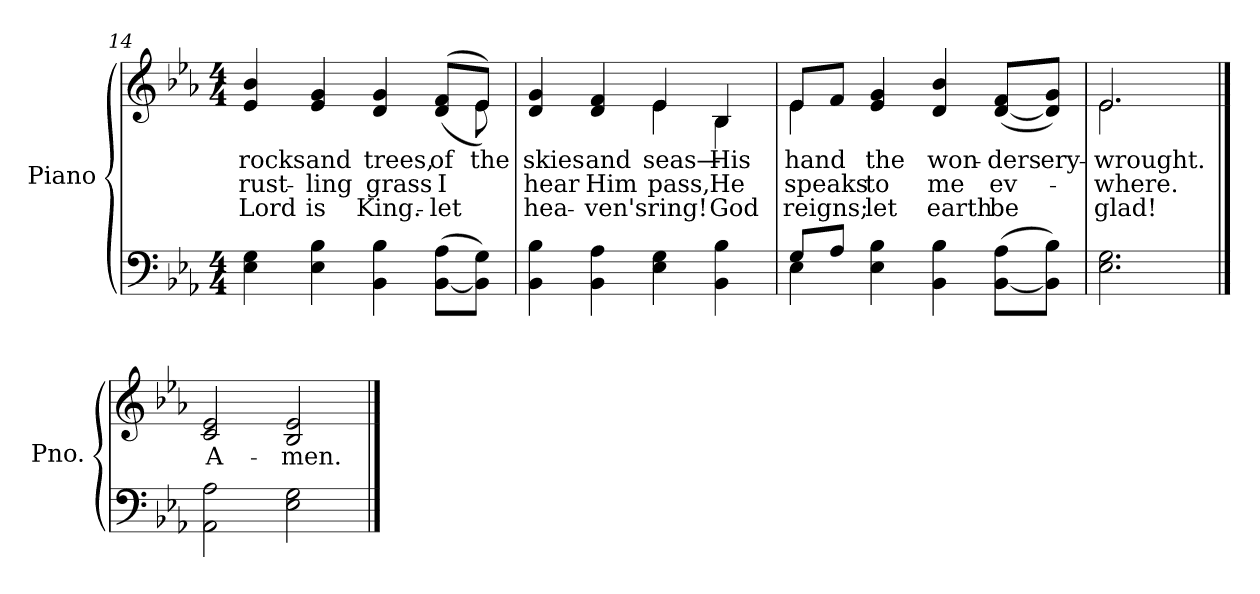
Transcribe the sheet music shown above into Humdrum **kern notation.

**kern	**kern	**text	**text	**text
*part2	*part1	*part1	*part1	*part1
*staff2	*staff1	*staff1	*staff1	*staff1
*I"Piano	*I"Piano	*	*	*
*I'Pno.	*I'Pno.	*	*	*
!!LO:LB:g=z
*clefF4	*clefG2	*	*	*
*k[b-e-a-]	*k[b-e-a-]	*	*	*
*E-:	*E-:	*	*	*
*M4/4	*M4/4	*	*	*
=14	=14	=14	=14	=14
!	!	!LO:LY:b:color=#000000	!LO:LY:b:color=#000000	!LO:LY:b:color=#000000
*	*^	*	*	*
4E-i\ 4Gi	4e-i/ 4b-i	2..ryy	rocks	rust-	Lord
!	!	!	!LO:LY:b:color=#000000	!LO:LY:b:color=#000000	!LO:LY:b:color=#000000
4E-i\ 4B-i	4e-i/ 4gi	.	and	-ling	is
!	!	!	!LO:LY:b:color=#000000	!LO:LY:b:color=#000000	!LO:LY:b:color=#000000
4BB-i\ 4B-i	4di/ 4gi	.	trees,	grass	King.-
!	!	!	!LO:LY:b:color=#000000	!LO:LY:b:color=#000000	!LO:LY:b:color=#000000
([8BB-i\ 8A-i\L	((8di/ 8fi/L	.	of	I	-let
!	!	!	!LO:LY:b:color=#000000	!	!
8BB-i]\ 8Gi\J)	8e-i/J))	8e-i\	the	.	.
=15	=15	=15	=15	=15	=15
!	!	!	!LO:LY:b:color=#000000	!LO:LY:b:color=#000000	!LO:LY:b:color=#000000
4BB-i\ 4B-i	4di/ 4gi	2ryy	skies	hear	hea-
!	!	!	!LO:LY:b:color=#000000	!LO:LY:b:color=#000000	!LO:LY:b:color=#000000
4BB-i\ 4A-i	4di/ 4fi	.	and	Him	-ven's
!	!	!	!LO:LY:b:color=#000000	!LO:LY:b:color=#000000	!LO:LY:b:color=#000000
4E-i\ 4Gi	4e-i/	4e-i\	seas—	pass,	ring!
!	!	!	!LO:LY:b:color=#000000	!LO:LY:b:color=#000000	!LO:LY:b:color=#000000
4BB-i\ 4B-i	4B-i/	4B-i\	His	He	God
=16	=16	=16	=16	=16	=16
*^	*	*	*	*	*
!	!	!	!	!LO:LY:b:color=#000000	!LO:LY:b:color=#000000	!LO:LY:b:color=#000000
8Gi/L	4E-i\	8e-i/L	4e-i\	hand	speaks	reigns;
8A-i/J	.	8fi/J	.	.	.	.
!	!	!	!	!LO:LY:b:color=#000000	!LO:LY:b:color=#000000	!LO:LY:b:color=#000000
4E-i\ 4B-i	2.ryy	4e-i/ 4gi	2.ryy	the	to	let
!	!	!	!	!LO:LY:b:color=#000000	!LO:LY:b:color=#000000	!LO:LY:b:color=#000000
4BB-i\ 4B-i	.	4di/ 4b-i	.	won-	me	earth
!	!	!	!	!LO:LY:b:color=#000000	!LO:LY:b:color=#000000	!LO:LY:b:color=#000000
([8BB-i\ 8A-i\L	.	([8di/ 8fi/L	.	-ders	ev-	be
!	!	!	!	!LO:LY:b:color=#000000	!	!
8BB-i]\ 8B-i\J)	.	8di]/ 8gi/J)	.	-ery-	.	.
*v	*v	*	*	*	*	*
=17	=17	=17	=17	=17	=17
!	!	!	!LO:LY:b:color=#000000	!LO:LY:b:color=#000000	!LO:LY:b:color=#000000
2.E-i\ 2.Gi	2.e-i/	2.e-i\	wrought.	-where.	glad!
*	*v	*v	*	*	*
==18	==18	==18	==18	==18
*	*^	*	*	*
!	!	!	!LO:LY:b:color=#000000	!	!
*	*v	*v	*	*	*
2AA-i\ 2A-i	2ci/ 2e-i	A-	.	.
!	!	!LO:LY:b:color=#000000	!	!
2E-i\ 2Gi	2B-i/ 2e-i	-men.	.	.
==	==	==	==	==
*-	*-	*-	*-	*-
